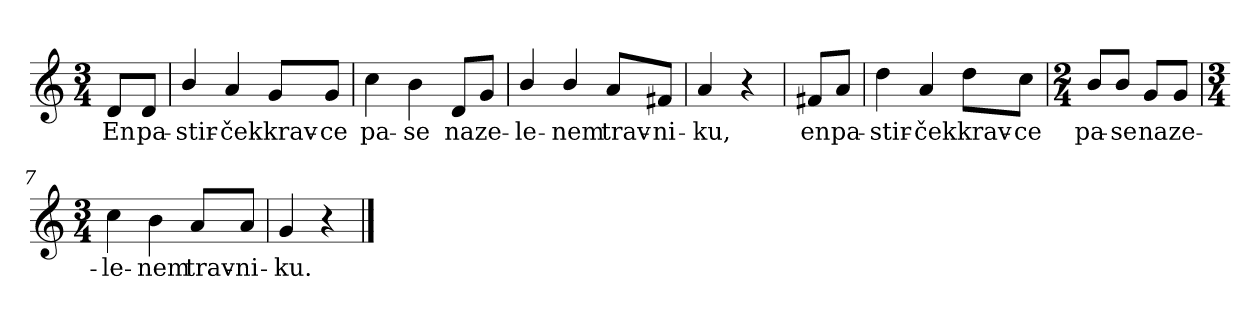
**kern	**text
*part1	*part1
*staff1	*staff1
*clefG2	*
*k[]	*
*M3/4	*
*MM72	*
=	=
8d/L	En
8d/J	pa-
=1	=1
4b/	-stir-
4a/	-ček
8g/L	krav-
8g/J	-ce
=2	=2
4cc\	pa-
4b\	-se
8d/L	na
8g/J	ze-
=3	=3
4b/	-le-
4b/	-nem
8a/L	trav-
8f#X/J	-ni-
=4	=4
4a/	-ku,
4r	.
=4X1	=4X1
8f#X/L	en
8a/J	pa-
=5	=5
4dd\	-stir-
4a/	-ček
8dd\L	krav-
8cc\J	-ce
!!LO:LB:g=z
=6	=6
*M2/4	*
8b/L	pa-
8b/J	-se
8g/L	na
8g/J	ze-
=7	=7
*M3/4	*
4cc\	-le-
4b\	-nem
8a/L	trav-
8a/J	-ni-
=8	=8
4g/	-ku.
4r	.
==	==
*-	*-
